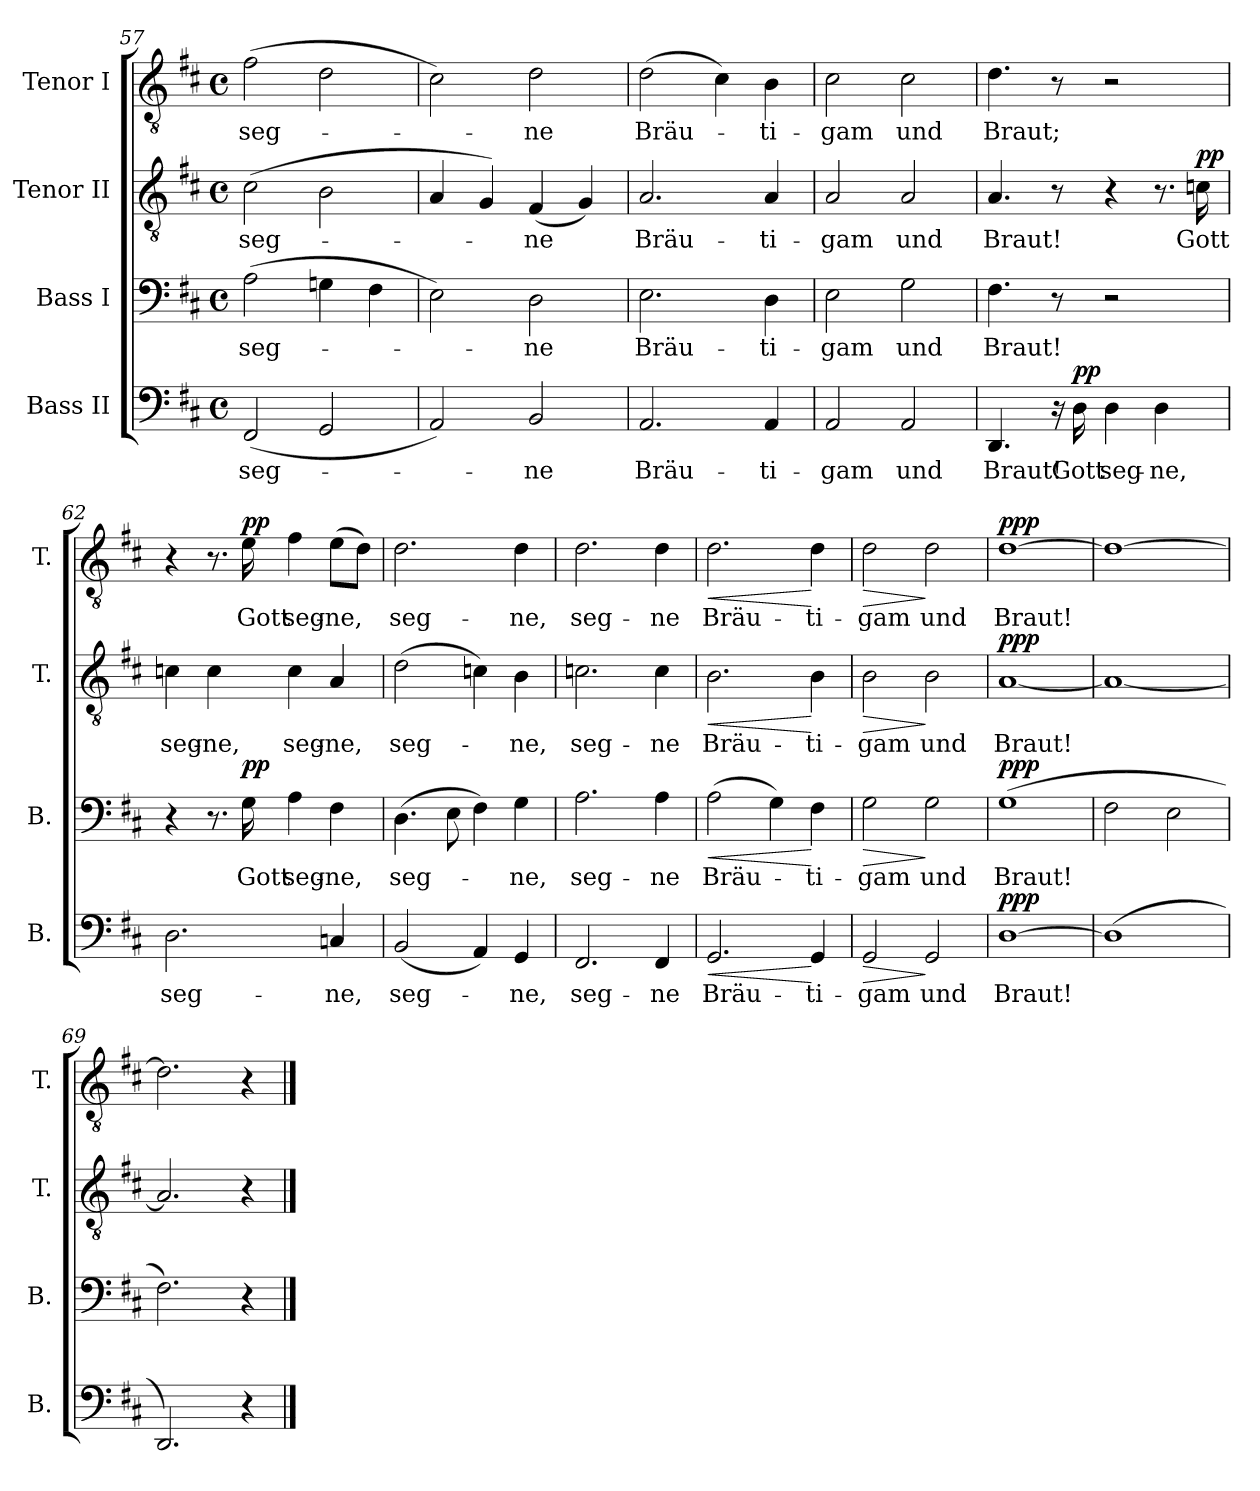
**kern	**text	**dynam	**kern	**text	**dynam	**kern	**text	**dynam	**kern	**text	**dynam
*part4	*part4	*part4	*part3	*part3	*part3	*part2	*part2	*part2	*part1	*part1	*part1
*staff4	*staff4	*staff4	*staff3	*staff3	*staff3	*staff2	*staff2	*staff2	*staff1	*staff1	*staff1
*I"Bass II	*	*	*I"Bass I	*	*	*I"Tenor II	*	*	*I"Tenor I	*	*
*I'B.	*	*	*I'B.	*	*	*I'T.	*	*	*I'T.	*	*
*clefF4	*	*	*clefF4	*	*	*clefGv2	*	*	*clefGv2	*	*
*	*	*	*	*	*	*ITrd7c12	*	*	*ITrd7c12	*	*
*k[f#c#]	*	*	*k[f#c#]	*	*	*k[f#c#]	*	*	*k[f#c#]	*	*
*D:	*	*	*D:	*	*	*D:	*	*	*D:	*	*
*M4/4	*	*	*M4/4	*	*	*M4/4	*	*	*M4/4	*	*
*met(c)	*	*	*met(c)	*	*	*met(c)	*	*	*met(c)	*	*
=57	=57	=57	=57	=57	=57	=57	=57	=57	=57	=57	=57
!	!LO:LY:b	!	!	!LO:LY:b	!	!	!LO:LY:b	!	!	!LO:LY:b	!
(<2FF#/	seg-	.	(>2A\	seg-	.	(>2C#\	seg-	.	(>2F#\	seg-	.
2GG/	.	.	4Gn\	.	.	2BB\	.	.	2D\	.	.
.	.	.	4F#\	.	.	.	.	.	.	.	.
!!LO:LB:g=z
=58	=58	=58	=58	=58	=58	=58	=58	=58	=58	=58	=58
2AA/)	.	.	2E\)	.	.	4AA/	.	.	2C#\)	.	.
.	.	.	.	.	.	4GG/)	.	.	.	.	.
!	!LO:LY:b	!	!	!LO:LY:b	!	!	!LO:LY:b	!	!	!LO:LY:b	!
2BB/	-ne	.	2D\	-ne	.	(<4FF#/	-ne	.	2D\	-ne	.
.	.	.	.	.	.	4GG/)	.	.	.	.	.
=59	=59	=59	=59	=59	=59	=59	=59	=59	=59	=59	=59
!	!LO:LY:b	!	!	!LO:LY:b	!	!	!LO:LY:b	!	!	!LO:LY:b	!
2.AA/	Bräu-	.	2.E\	Bräu-	.	2.AA/	Bräu-	.	(>2D\	Bräu-	.
.	.	.	.	.	.	.	.	.	4C#\)	.	.
!	!LO:LY:b	!	!	!LO:LY:b	!	!	!LO:LY:b	!	!	!LO:LY:b	!
4AA/	-ti-	.	4D\	-ti-	.	4AA/	-ti-	.	4BB\	-ti-	.
=60	=60	=60	=60	=60	=60	=60	=60	=60	=60	=60	=60
!	!LO:LY:b	!	!	!LO:LY:b	!	!	!LO:LY:b	!	!	!LO:LY:b	!
2AA/	-gam	.	2E\	-gam	.	2AA/	-gam	.	2C#\	-gam	.
!	!LO:LY:b	!	!	!LO:LY:b	!	!	!LO:LY:b	!	!	!LO:LY:b	!
2AA/	und	.	2G\	und	.	2AA/	und	.	2C#\	und	.
=61	=61	=61	=61	=61	=61	=61	=61	=61	=61	=61	=61
!	!LO:LY:b	!	!	!LO:LY:b	!	!	!LO:LY:b	!	!	!LO:LY:b	!
4.DD/	Braut!	.	4.F#\	Braut!	.	4.AA/	Braut!	.	4.D\	Braut;	.
16r	.	.	8r	.	.	8r	.	.	8r	.	.
!	!LO:LY:b	!LO:DY:b	!	!	!	!	!	!	!	!	!
16D\	Gott	pp	.	.	.	.	.	.	.	.	.
!	!LO:LY:b	!	!	!	!	!	!	!	!	!	!
4D\	seg-	.	2r	.	.	4r	.	.	2r	.	.
!	!LO:LY:b	!	!	!	!	!	!	!	!	!	!
4D\	-ne,	.	.	.	.	8.r	.	.	.	.	.
!	!	!	!	!	!	!	!LO:LY:b	!LO:DY:b	!	!	!
.	.	.	.	.	.	16Cn\	Gott	pp	.	.	.
=62	=62	=62	=62	=62	=62	=62	=62	=62	=62	=62	=62
!	!LO:LY:b	!	!	!	!	!	!LO:LY:b	!	!	!	!
2.D\	seg-	.	4r	.	.	4Cn\	seg-	.	4r	.	.
!	!	!	!	!	!	!	!LO:LY:b	!	!	!	!
.	.	.	8.r	.	.	4C\	-ne,	.	8.r	.	.
!	!	!	!	!LO:LY:b	!LO:DY:b	!	!	!	!	!LO:LY:b	!LO:DY:b
.	.	.	16G\	Gott	pp	.	.	.	16E\	Gott	pp
!	!	!	!	!LO:LY:b	!	!	!LO:LY:b	!	!	!LO:LY:b	!
.	.	.	4A\	seg-	.	4C\	seg-	.	4F#\	seg-	.
!	!LO:LY:b	!	!	!LO:LY:b	!	!	!LO:LY:b	!	!	!LO:LY:b	!
4Cn/	-ne,	.	4F#\	-ne,	.	4AA/	-ne,	.	(>8E\L	-ne,	.
.	.	.	.	.	.	.	.	.	8D\J)	.	.
!!LO:LB:g=z
=63	=63	=63	=63	=63	=63	=63	=63	=63	=63	=63	=63
!	!LO:LY:b	!	!	!LO:LY:b	!	!	!LO:LY:b	!	!	!LO:LY:b	!
(<2BB/	seg-	.	(>4.D\	seg-	.	(>2D\	seg-	.	2.D\	seg-	.
.	.	.	8E\	.	.	.	.	.	.	.	.
4AA/)	.	.	4F#\)	.	.	4Cn\)	.	.	.	.	.
!	!LO:LY:b	!	!	!LO:LY:b	!	!	!LO:LY:b	!	!	!LO:LY:b	!
4GG/	-ne,	.	4G\	-ne,	.	4BB\	-ne,	.	4D\	-ne,	.
=64	=64	=64	=64	=64	=64	=64	=64	=64	=64	=64	=64
!	!LO:LY:b	!	!	!LO:LY:b	!	!	!LO:LY:b	!	!	!LO:LY:b	!
2.FF#/	seg-	.	2.A\	seg-	.	2.Cn\	seg-	.	2.D\	seg-	.
!	!LO:LY:b	!	!	!LO:LY:b	!	!	!LO:LY:b	!	!	!LO:LY:b	!
4FF#/	-ne	.	4A\	-ne	.	4C\	-ne	.	4D\	-ne	.
=65	=65	=65	=65	=65	=65	=65	=65	=65	=65	=65	=65
!	!LO:LY:b	!LO:HP:b	!	!LO:LY:b	!LO:HP:b	!	!LO:LY:b	!LO:HP:b	!	!LO:LY:b	!LO:HP:b
2.GG/	Bräu-	<	(>2A\	Bräu-	<	2.BB\	Bräu-	<	2.D\	Bräu-	<
.	.	.	4G\)	.	.	.	.	.	.	.	.
!	!LO:LY:b	!	!	!LO:LY:b	!	!	!LO:LY:b	!	!	!LO:LY:b	!
4GG/	-ti-	[	4F#\	-ti-	[	4BB\	-ti-	[	4D\	-ti-	[
=66	=66	=66	=66	=66	=66	=66	=66	=66	=66	=66	=66
!	!LO:LY:b	!LO:HP:b	!	!LO:LY:b	!LO:HP:b	!	!LO:LY:b	!LO:HP:b	!	!LO:LY:b	!LO:HP:b
2GG/	-gam	>	2G\	-gam	>	2BB\	-gam	>	2D\	-gam	>
!	!LO:LY:b	!	!	!LO:LY:b	!	!	!LO:LY:b	!	!	!LO:LY:b	!
2GG/	und	]	2G\	und	]	2BB\	und	]	2D\	und	]
=67	=67	=67	=67	=67	=67	=67	=67	=67	=67	=67	=67
!	!LO:LY:b	!LO:DY:b	!	!LO:LY:b	!LO:DY:b	!	!LO:LY:b	!LO:DY:b	!	!LO:LY:b	!LO:DY:b
[1D	Braut!	ppp	(>1G	Braut!	ppp	[1AA	Braut!	ppp	[1D	Braut!	ppp
=68	=68	=68	=68	=68	=68	=68	=68	=68	=68	=68	=68
(>1D]	.	.	2F#\	.	.	1AA_	.	.	1D_	.	.
.	.	.	2E\	.	.	.	.	.	.	.	.
=69	=69	=69	=69	=69	=69	=69	=69	=69	=69	=69	=69
2.DD/)	.	.	2.F#\)	.	.	2.AA/]	.	.	2.D\]	.	.
4r	.	.	4r	.	.	4r	.	.	4r	.	.
==	==	==	==	==	==	==	==	==	==	==	==
*-	*-	*-	*-	*-	*-	*-	*-	*-	*-	*-	*-
